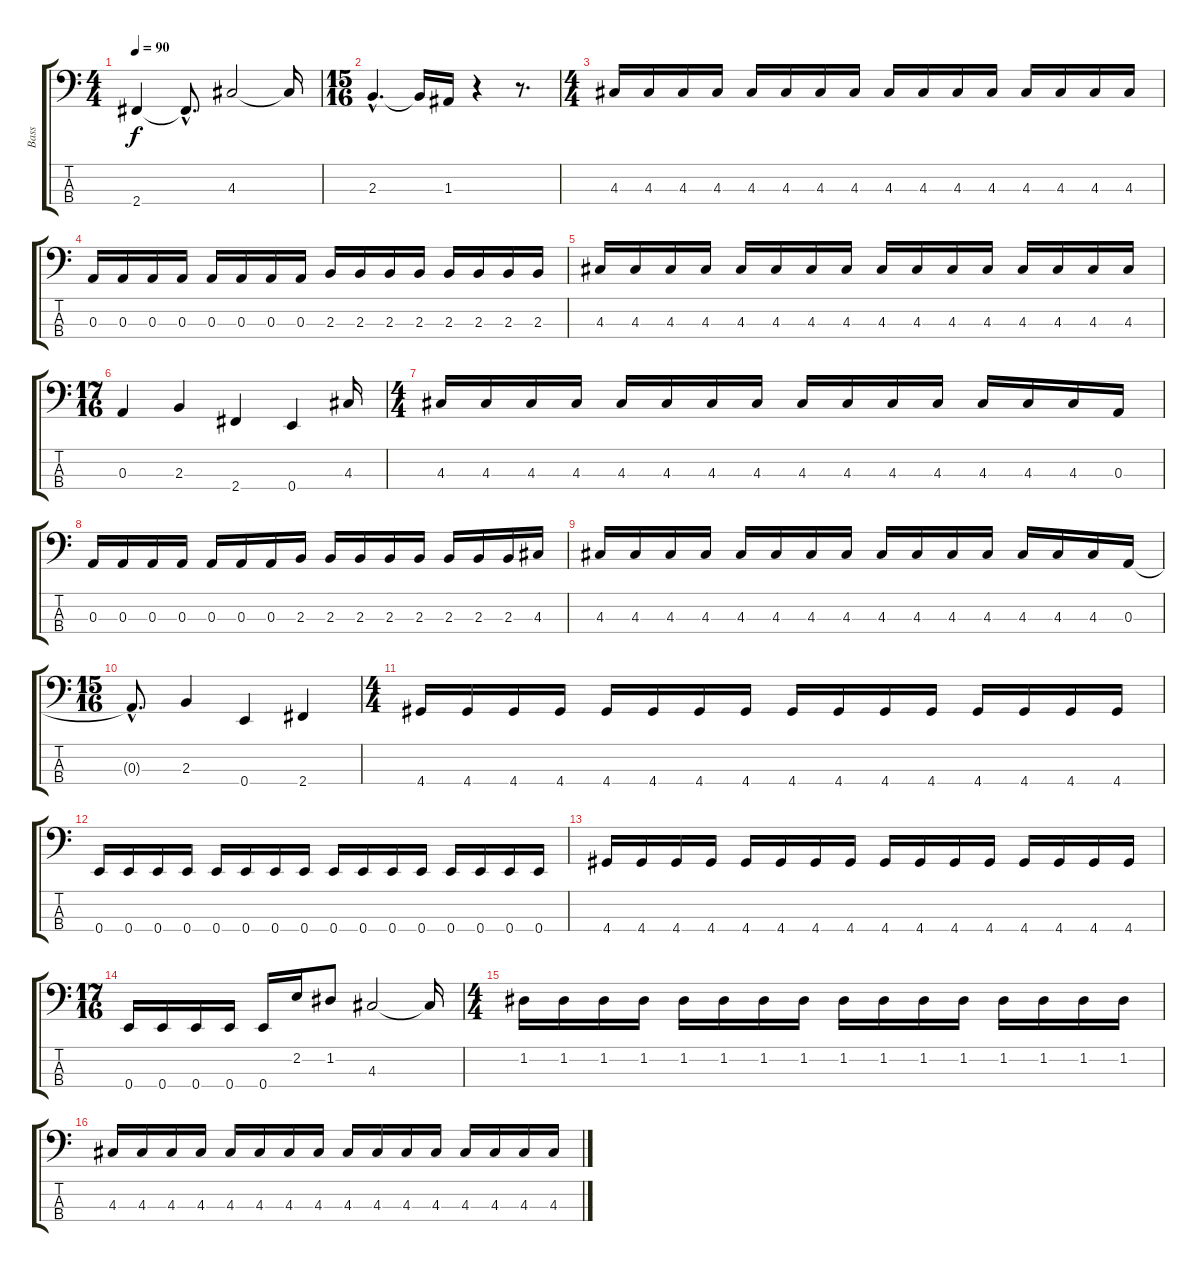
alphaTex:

\track ("Bass" "Bass") {instrument electricbassfinger}
\staff {score tabs}
\tuning (G2 D2 A1 E1) {hide}
\ts (4 4)
\tempo 90
\clef f4
\ks c
2.4{t}.4{dy f} 2.4{hac t}.8{d} 4.3.2 4.3{t}.16 |
\ts (15 16)
2.3{hac}.4{d} 2.3{t}.16 1.3.16 r.4 r.8{d} |
\ts (4 4)
4.3.16 4.3.16 4.3.16 4.3.16 4.3.16 4.3.16 4.3.16 4.3.16 4.3.16 4.3.16 4.3.16 4.3.16 4.3.16 4.3.16 4.3.16 4.3.16 |
0.3.16 0.3.16 0.3.16 0.3.16 0.3.16 0.3.16 0.3.16 0.3.16 2.3.16 2.3.16 2.3.16 2.3.16 2.3.16 2.3.16 2.3.16 2.3.16 |
4.3.16 4.3.16 4.3.16 4.3.16 4.3.16 4.3.16 4.3.16 4.3.16 4.3.16 4.3.16 4.3.16 4.3.16 4.3.16 4.3.16 4.3.16 4.3.16 |
\ts (17 16)
0.3.4 2.3.4 2.4.4 0.4.4 4.3.16 |
\ts (4 4)
4.3.16 4.3.16 4.3.16 4.3.16 4.3.16 4.3.16 4.3.16 4.3.16 4.3.16 4.3.16 4.3.16 4.3.16 4.3.16 4.3.16 4.3.16 0.3.16 |
0.3.16 0.3.16 0.3.16 0.3.16 0.3.16 0.3.16 0.3.16 2.3.16 2.3.16 2.3.16 2.3.16 2.3.16 2.3.16 2.3.16 2.3.16 4.3.16 |
4.3.16 4.3.16 4.3.16 4.3.16 4.3.16 4.3.16 4.3.16 4.3.16 4.3.16 4.3.16 4.3.16 4.3.16 4.3.16 4.3.16 4.3.16 0.3.16 |
\ts (15 16)
0.3{hac t}.8{d} 2.3.4 0.4.4 2.4.4 |
\ts (4 4)
4.4.16 4.4.16 4.4.16 4.4.16 4.4.16 4.4.16 4.4.16 4.4.16 4.4.16 4.4.16 4.4.16 4.4.16 4.4.16 4.4.16 4.4.16 4.4.16 |
0.4.16 0.4.16 0.4.16 0.4.16 0.4.16 0.4.16 0.4.16 0.4.16 0.4.16 0.4.16 0.4.16 0.4.16 0.4.16 0.4.16 0.4.16 0.4.16 |
4.4.16 4.4.16 4.4.16 4.4.16 4.4.16 4.4.16 4.4.16 4.4.16 4.4.16 4.4.16 4.4.16 4.4.16 4.4.16 4.4.16 4.4.16 4.4.16 |
\ts (17 16)
0.4.16 0.4.16 0.4.16 0.4.16 0.4.16 2.2.16 1.2.8 4.3.2 4.3{t}.16 |
\ts (4 4)
1.2.16 1.2.16 1.2.16 1.2.16 1.2.16 1.2.16 1.2.16 1.2.16 1.2.16 1.2.16 1.2.16 1.2.16 1.2.16 1.2.16 1.2.16 1.2.16 |
4.3.16 4.3.16 4.3.16 4.3.16 4.3.16 4.3.16 4.3.16 4.3.16 4.3.16 4.3.16 4.3.16 4.3.16 4.3.16 4.3.16 4.3.16 4.3.16
